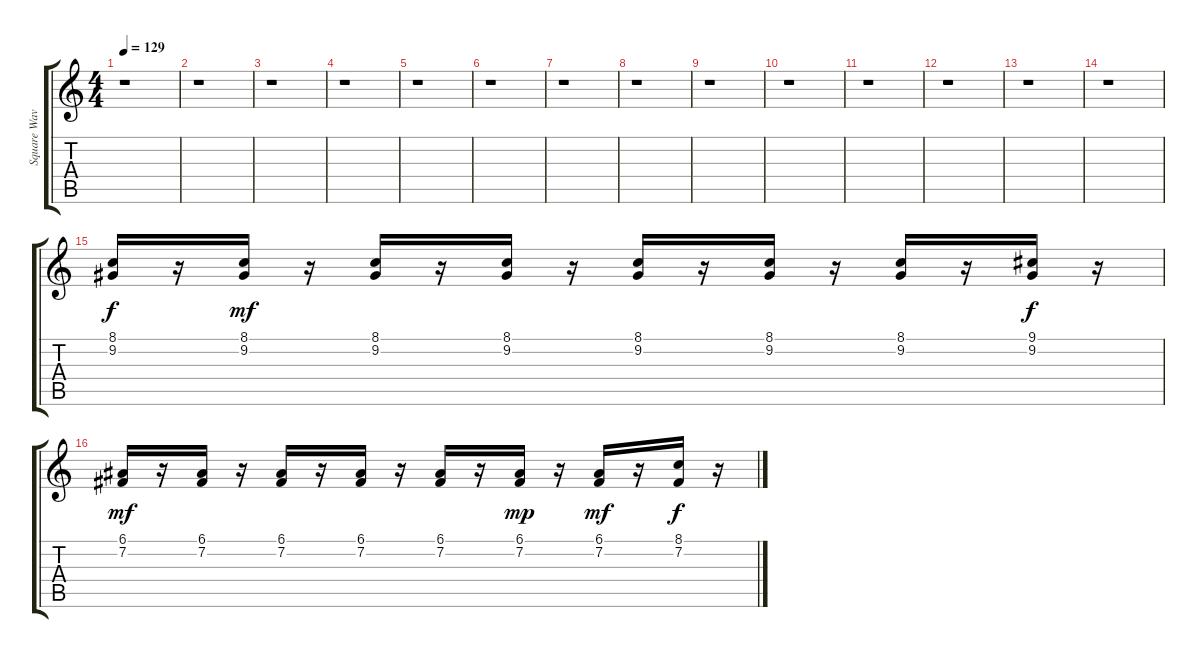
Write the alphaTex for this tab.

\track ("Square Wav" "Square Wav") {instrument lead1square}
\staff {score tabs}
\tuning (E4 B3 G3 D3 A2 E2) {hide}
\ts (4 4)
\tempo 129
\clef g2
\ks c
r.1{dy f} |
r.1 |
r.1 |
r.1 |
r.1 |
r.1 |
r.1 |
r.1 |
r.1 |
r.1 |
r.1 |
r.1 |
r.1 |
r.1 |
(8.1 9.2).16 r.16 (8.1 9.2).16{dy mf} r.16 (8.1 9.2).16 r.16 (8.1 9.2).16 r.16 (8.1 9.2).16 r.16 (8.1 9.2).16 r.16 (8.1 9.2).16 r.16 (9.1 9.2).16{dy f} r.16 |
(6.1 7.2).16{dy mf} r.16 (6.1 7.2).16 r.16 (6.1 7.2).16 r.16 (6.1 7.2).16 r.16 (6.1 7.2).16 r.16 (6.1 7.2).16{dy mp} r.16 (6.1 7.2).16{dy mf} r.16 (8.1 7.2).16{dy f} r.16
